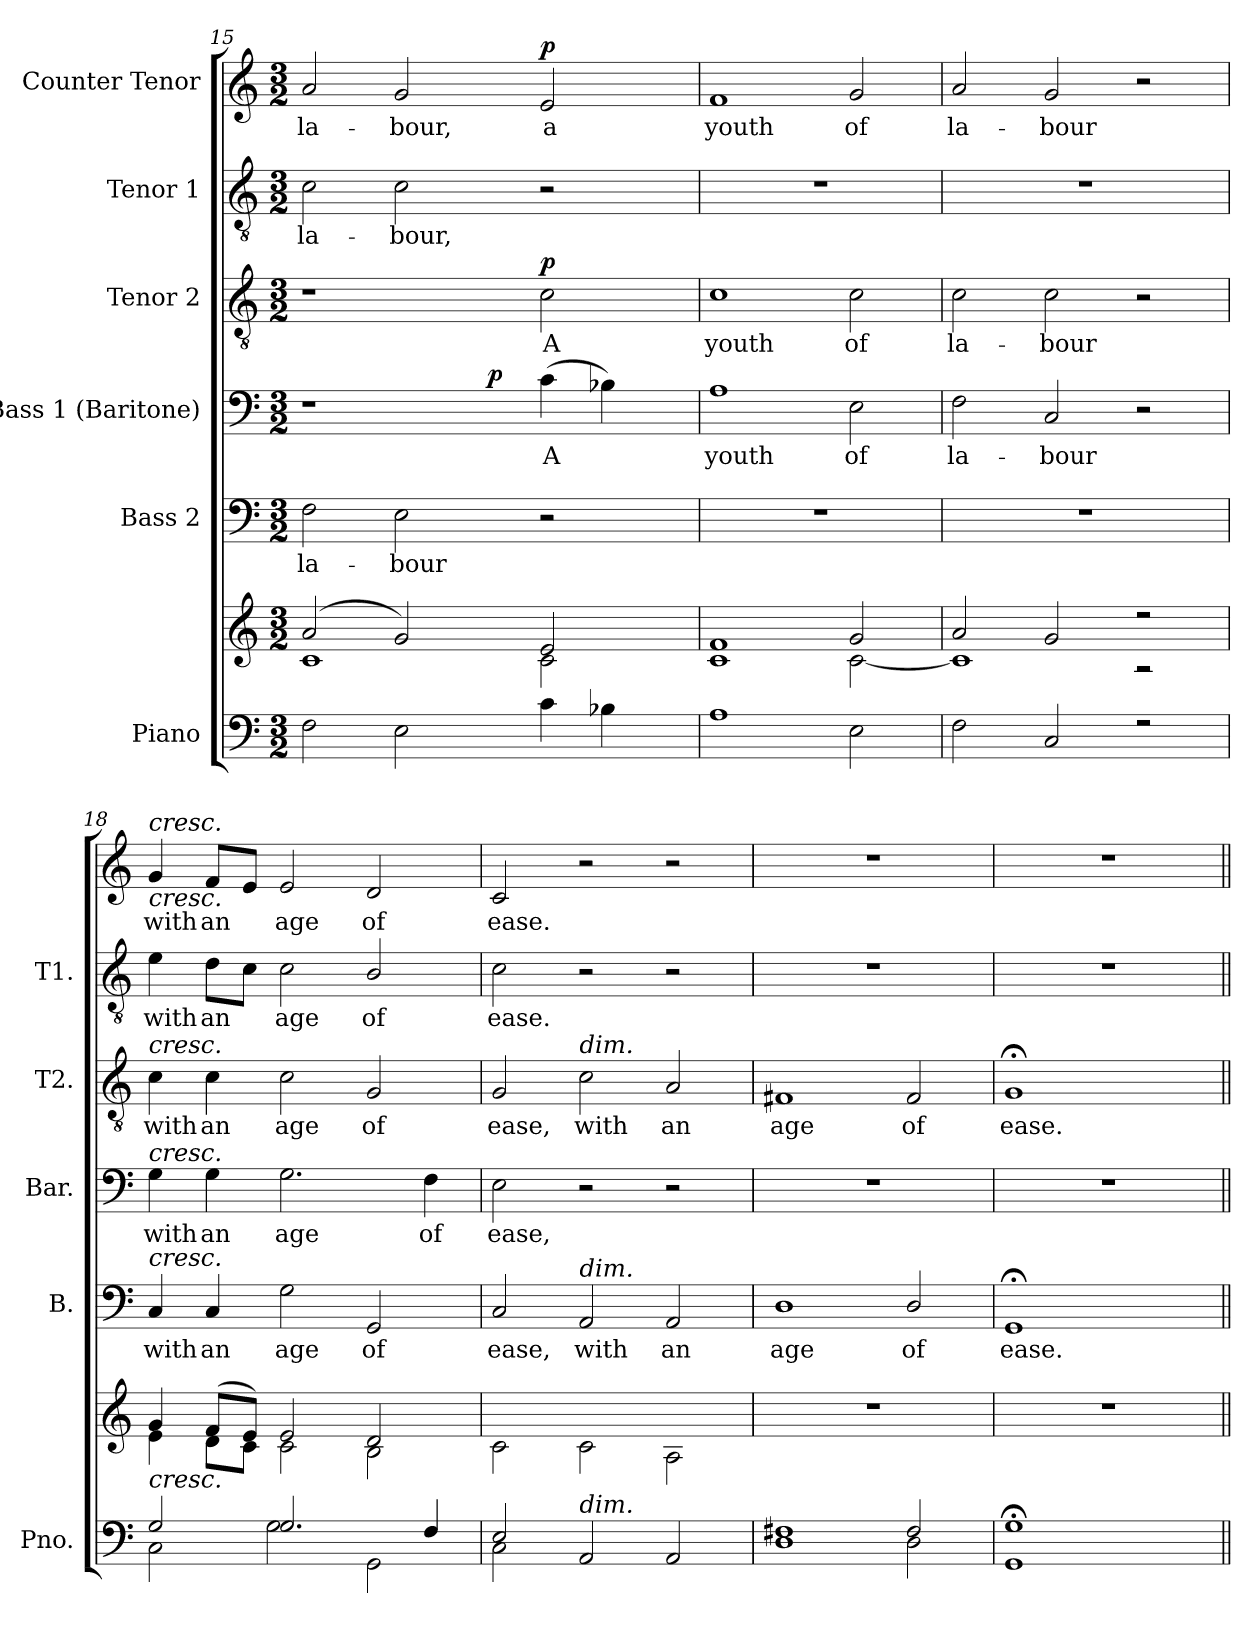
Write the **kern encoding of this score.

**kern	**kern	**kern	**text	**kern	**text	**dynam	**kern	**text	**dynam	**kern	**text	**kern	**text	**dynam
*part6	*part6	*part5	*part5	*part4	*part4	*part4	*part3	*part3	*part3	*part2	*part2	*part1	*part1	*part1
*staff7	*staff6	*staff5	*staff5	*staff4	*staff4	*staff4	*staff3	*staff3	*staff3	*staff2	*staff2	*staff1	*staff1	*staff1
*I"Piano	*	*I"Bass 2	*	*I"Bass 1 (Baritone)	*	*	*I"Tenor 2	*	*	*I"Tenor 1	*	*I"Counter Tenor	*	*
*I'Pno.	*	*I'B.	*	*I'Bar.	*	*	*I'T2.	*	*	*I'T1.	*	*	*	*
*clefF4	*clefG2	*clefF4	*	*clefF4	*	*	*clefGv2	*	*	*clefGv2	*	*clefG2	*	*
*	*	*	*	*	*	*	*ITrd7c12	*	*	*ITrd7c12	*	*	*	*
*k[]	*k[]	*k[]	*	*k[]	*	*	*k[]	*	*	*k[]	*	*k[]	*	*
*C:	*C:	*C:	*	*C:	*	*	*C:	*	*	*C:	*	*C:	*	*
*M3/2	*M3/2	*M3/2	*	*M3/2	*	*	*M3/2	*	*	*M3/2	*	*M3/2	*	*
=15	=15	=15	=15	=15	=15	=15	=15	=15	=15	=15	=15	=15	=15	=15
*^	*^	*	*	*	*	*	*	*	*	*	*	*	*	*
!	!	!	!	!	!LO:LY:b:color=#000000	!	!	!	!	!	!	!	!	!	!	!
!	!	!	!	!	!	!	!	!	!	!	!	!	!LO:LY:b:color=#000000	!	!	!
!	!	!	!	!	!	!	!	!	!	!	!	!	!	!	!LO:LY:b:color=#000000	!
*	*	*	*	*	*	*^	*	*	*	*	*	*	*	*	*	*
1ryy	2Fi\	(2ai/	1ci	2Fi\	la-	1r	2ryy	.	.	1r	.	.	2Ci\	la-	2ai/	la-	.
!	!	!	!	!	!LO:LY:b:color=#000000	!	!	!	!	!	!	!	!	!	!	!	!
!	!	!	!	!	!	!	!	!	!	!	!	!	!	!LO:LY:b:color=#000000	!	!	!
!	!	!	!	!	!	!	!	!	!	!	!	!	!	!	!	!LO:LY:b:color=#000000	!
.	2Ei\	2gi/)	.	2Ei\	-bour	.	4ryy	.	.	.	.	.	2Ci\	-bour,	2gi/	-bour,	.
.	.	.	.	.	.	.	32ryy	.	.	.	.	.	.	.	.	.	.
.	.	.	.	.	.	.	64ryy	.	.	.	.	.	.	.	.	.	.
.	.	.	.	.	.	.	256ryy	.	.	.	.	.	.	.	.	.	.
.	.	.	.	.	.	.	2ryy	.	p	.	.	.	.	.	.	.	.
!	!	!	!	!	!	!	!	!LO:LY:b:color=#000000	!	!	!	!	!	!	!	!	!
!	!	!	!	!	!	!	!	!	!	!	!LO:LY:b:color=#000000	!	!	!	!	!	!
!	!	!	!	!	!	!	!	!	!	!	!	!	!	!	!	!LO:LY:b:color=#000000	!
4ci\	2ryy	2ei/	2ci\	2r	.	(4ci\	.	A	.	2Ci\	A	p	2r	.	2ei/	a	p
4B-Xi\	.	.	.	.	.	4B-Xi\)	.	.	.	.	.	.	.	.	.	.	.
.	.	.	.	.	.	.	8ryy	.	.	.	.	.	.	.	.	.	.
.	.	.	.	.	.	.	16ryy	.	.	.	.	.	.	.	.	.	.
.	.	.	.	.	.	.	128.ryy	.	.	.	.	.	.	.	.	.	.
=16	=16	=16	=16	=16	=16	=16	=16	=16	=16	=16	=16	=16	=16	=16	=16	=16	=16
!	!LO:N:vis=1	!	!	!LO:N:vis=1	!	!	!	!	!	!	!	!	!	!	!	!	!
*	*	*	*	*	*	*v	*v	*	*	*	*	*	*	*	*	*	*
*	*	*	*	*	*	*^	*	*	*	*	*	*	*	*	*	*
!	!	!	!	!	!	!	!	!LO:LY:b:color=#000000	!	!	!	!	!	!	!	!	!
*	*	*	*	*	*	*v	*v	*	*	*	*	*	*	*	*	*	*
*	*	*	*	*	*	*^	*	*	*	*	*	*	*	*	*	*
!	!	!	!	!	!	!	!	!	!	!	!LO:LY:b:color=#000000	!	!LO:N:vis=1	!	!	!	!
*	*	*	*	*	*	*v	*v	*	*	*	*	*	*	*	*	*	*
*	*	*	*	*	*	*^	*	*	*	*	*	*	*	*	*	*
!	!	!	!	!	!	!	!	!	!	!	!	!	!	!	!	!LO:LY:b:color=#000000	!
*	*	*	*	*	*	*v	*v	*	*	*	*	*	*	*	*	*	*
1Ai	1.ryy	1fi	1ci	1.r	.	1Ai	youth	.	1Ci	youth	.	1.r	.	1fi	youth	.
!	!	!	!	!	!	!	!LO:LY:b:color=#000000	!	!	!	!	!	!	!	!	!
!	!	!	!	!	!	!	!	!	!	!LO:LY:b:color=#000000	!	!	!	!	!	!
!	!	!	!	!	!	!	!	!	!	!	!	!	!	!	!LO:LY:b:color=#000000	!
2Ei\	.	2gi/	[2ci\	.	.	2Ei\	of	.	2Ci\	of	.	.	.	2gi/	of	.
=17	=17	=17	=17	=17	=17	=17	=17	=17	=17	=17	=17	=17	=17	=17	=17	=17
!	!LO:N:vis=1	!	!	!LO:N:vis=1	!	!	!	!	!	!	!	!	!	!	!	!
!	!	!	!	!	!	!	!LO:LY:b:color=#000000	!	!	!	!	!	!	!	!	!
!	!	!	!	!	!	!	!	!	!	!LO:LY:b:color=#000000	!	!LO:N:vis=1	!	!	!	!
!	!	!	!	!	!	!	!	!	!	!	!	!	!	!	!LO:LY:b:color=#000000	!
2Fi\	1.ryy	2ai/	1ci]	1.r	.	2Fi\	la-	.	2Ci\	la-	.	1.r	.	2ai/	la-	.
!	!	!	!	!	!	!	!LO:LY:b:color=#000000	!	!	!	!	!	!	!	!	!
!	!	!	!	!	!	!	!	!	!	!LO:LY:b:color=#000000	!	!	!	!	!	!
!	!	!	!	!	!	!	!	!	!	!	!	!	!	!	!LO:LY:b:color=#000000	!
2Ci/	.	2gi/	.	.	.	2Ci/	-bour	.	2Ci\	-bour	.	.	.	2gi/	-bour	.
2r	.	2r	2r	.	.	2r	.	.	2r	.	.	.	.	2r	.	.
!!LO:LB:g=z
=18	=18	=18	=18	=18	=18	=18	=18	=18	=18	=18	=18	=18	=18	=18	=18	=18
!	!	!	!	!	!LO:LY:b:color=#000000	!	!	!	!	!	!	!	!	!	!	!
!	!	!	!	!	!	!	!LO:LY:b:color=#000000	!	!	!	!	!	!	!	!	!
!	!	!	!	!	!	!	!	!	!	!LO:LY:b:color=#000000	!	!	!	!	!	!
!	!	!	!	!	!	!	!	!	!	!	!	!	!LO:LY:b:color=#000000	!	!	!
!	!	!	!	!	!	!	!	!	!	!	!	!	!	!LO:TX:b:i:t=cresc.	!	!
!	!	!	!	!	!	!	!	!	!	!	!	!	!	!LO:TX:a:i:t=cresc.	!	!
!	!	!	!	!	!	!	!	!	!LO:TX:a:i:t=cresc.	!	!	!	!	!	!	!
!	!	!	!	!	!	!LO:TX:a:i:t=cresc.	!	!	!	!	!	!	!	!	!	!
!	!	!	!	!LO:TX:a:i:t=cresc.	!	!	!	!	!	!	!	!	!	!	!	!
!	!	!LO:TX:b:i:t=cresc.	!	!	!	!	!	!	!	!	!	!	!	!	!	!
!	!	!	!	!	!	!	!	!	!	!	!	!	!	!	!LO:LY:b:color=#000000	!
2Gi/	2Ci\	4gi/	4ei\	4Ci/	with	4Gi\	with	.	4Ci\	with	.	4Ei\	with	4gi/	with	.
!	!	!	!	!	!LO:LY:b:color=#000000	!	!	!	!	!	!	!	!	!	!	!
!	!	!	!	!	!	!	!LO:LY:b:color=#000000	!	!	!	!	!	!	!	!	!
!	!	!	!	!	!	!	!	!	!	!LO:LY:b:color=#000000	!	!	!	!	!	!
!	!	!	!	!	!	!	!	!	!	!	!	!	!LO:LY:b:color=#000000	!	!	!
!	!	!	!	!	!	!	!	!	!	!	!	!	!	!	!LO:LY:b:color=#000000	!
.	.	(8fi/L	8di\L	4Ci/	an	4Gi\	an	.	4Ci\	an	.	8Di\L	an	8fi/L	an	.
.	.	8ei/J)	8ci\J	.	.	.	.	.	.	.	.	8Ci\J	.	8ei/J	.	.
!	!	!	!	!	!LO:LY:b:color=#000000	!	!	!	!	!	!	!	!	!	!	!
!	!	!	!	!	!	!	!LO:LY:b:color=#000000	!	!	!	!	!	!	!	!	!
!	!	!	!	!	!	!	!	!	!	!LO:LY:b:color=#000000	!	!	!	!	!	!
!	!	!	!	!	!	!	!	!	!	!	!	!	!LO:LY:b:color=#000000	!	!	!
!	!	!	!	!	!	!	!	!	!	!	!	!	!	!	!LO:LY:b:color=#000000	!
2.Gi/	2Gi\	2ei/	2ci\	2Gi\	age	2.Gi\	age	.	2Ci\	age	.	2Ci\	age	2ei/	age	.
!	!	!	!	!	!LO:LY:b:color=#000000	!	!	!	!	!	!	!	!	!	!	!
!	!	!	!	!	!	!	!	!	!	!LO:LY:b:color=#000000	!	!	!	!	!	!
!	!	!	!	!	!	!	!	!	!	!	!	!	!LO:LY:b:color=#000000	!	!	!
!	!	!	!	!	!	!	!	!	!	!	!	!	!	!	!LO:LY:b:color=#000000	!
.	2GGi\	2di/	2Bi\	2GGi/	of	.	.	.	2GGi/	of	.	2BBi/	of	2di/	of	.
!	!	!	!	!	!	!	!LO:LY:b:color=#000000	!	!	!	!	!	!	!	!	!
4Fi/	.	.	.	.	.	4Fi\	of	.	.	.	.	.	.	.	.	.
*	*	*v	*v	*	*	*	*	*	*	*	*	*	*	*	*	*
=19	=19	=19	=19	=19	=19	=19	=19	=19	=19	=19	=19	=19	=19	=19	=19
!	!	!	!	!LO:LY:b:color=#000000	!	!	!	!	!	!	!	!	!	!	!
!	!	!	!	!	!	!LO:LY:b:color=#000000	!	!	!	!	!	!	!	!	!
!	!	!	!	!	!	!	!	!	!LO:LY:b:color=#000000	!	!	!	!	!	!
!	!	!	!	!	!	!	!	!	!	!	!	!LO:LY:b:color=#000000	!	!	!
!	!	!	!	!	!	!	!	!	!	!	!	!	!	!LO:LY:b:color=#000000	!
2Ei/	2Ci\	2ci\	2Ci/	ease,	2Ei\	ease,	.	2GGi/	ease,	.	2Ci\	ease.	2ci/	ease.	.
!	!	!	!	!LO:LY:b:color=#000000	!	!	!	!	!	!	!	!	!	!	!
!	!	!	!	!	!	!	!	!LO:TX:a:i:t=dim.	!	!	!	!	!	!	!
!	!	!	!LO:TX:a:i:t=dim.	!	!	!	!	!	!	!	!	!	!	!	!
!LO:TX:a:i:t=dim.	!	!	!	!	!	!	!	!	!	!	!	!	!	!	!
!	!	!	!	!	!	!	!	!	!LO:LY:b:color=#000000	!	!	!	!	!	!
2ryy	2AAi/	2ci\	2AAi/	with	2r	.	.	2Ci\	with	.	2r	.	2r	.	.
!	!	!	!	!LO:LY:b:color=#000000	!	!	!	!	!	!	!	!	!	!	!
!	!	!	!	!	!	!	!	!	!LO:LY:b:color=#000000	!	!	!	!	!	!
2ryy	2AAi/	2Ai\	2AAi/	an	2r	.	.	2AAi/	an	.	2r	.	2r	.	.
=20	=20	=20	=20	=20	=20	=20	=20	=20	=20	=20	=20	=20	=20	=20	=20
!	!	!LO:N:vis=1	!	!	!	!	!	!	!	!	!	!	!	!	!
!	!	!	!	!LO:LY:b:color=#000000	!LO:N:vis=1	!	!	!	!	!	!	!	!	!	!
!	!	!	!	!	!	!	!	!	!LO:LY:b:color=#000000	!	!LO:N:vis=1	!	!LO:N:vis=1	!	!
1F#Xi	1Di	1.r	1Di	age	1.r	.	.	1FF#Xi	age	.	1.r	.	1.r	.	.
!	!	!	!	!LO:LY:b:color=#000000	!	!	!	!	!	!	!	!	!	!	!
!	!	!	!	!	!	!	!	!	!LO:LY:b:color=#000000	!	!	!	!	!	!
2F#i/	2Di\	.	2Di/	of	.	.	.	2FF#i/	of	.	.	.	.	.	.
*v	*v	*	*	*	*	*	*	*	*	*	*	*	*	*	*
=21	=21	=21	=21	=21	=21	=21	=21	=21	=21	=21	=21	=21	=21	=21
*^	*	*	*	*	*	*	*	*	*	*	*	*	*	*
!	!	!	!	!LO:LY:b:color=#000000	!	!	!	!	!	!	!	!	!	!	!
*v	*v	*	*	*	*	*	*	*	*	*	*	*	*	*	*
*^	*	*	*	*	*	*	*	*	*	*	*	*	*	*
!	!	!	!	!	!	!	!	!	!LO:LY:b:color=#000000	!	!	!	!	!	!
*v	*v	*	*	*	*	*	*	*	*	*	*	*	*	*	*
1GGi; 1Gi;	1.r	1GG;i	ease.	1.r	.	.	1GG;i	ease.	.	1.r	.	1.r	.	.
2ryy	.	2ryy	.	.	.	.	2ryy	.	.	.	.	.	.	.
=||	=||	=||	=||	=||	=||	=||	=||	=||	=||	=||	=||	=||	=||	=||
*-	*-	*-	*-	*-	*-	*-	*-	*-	*-	*-	*-	*-	*-	*-
